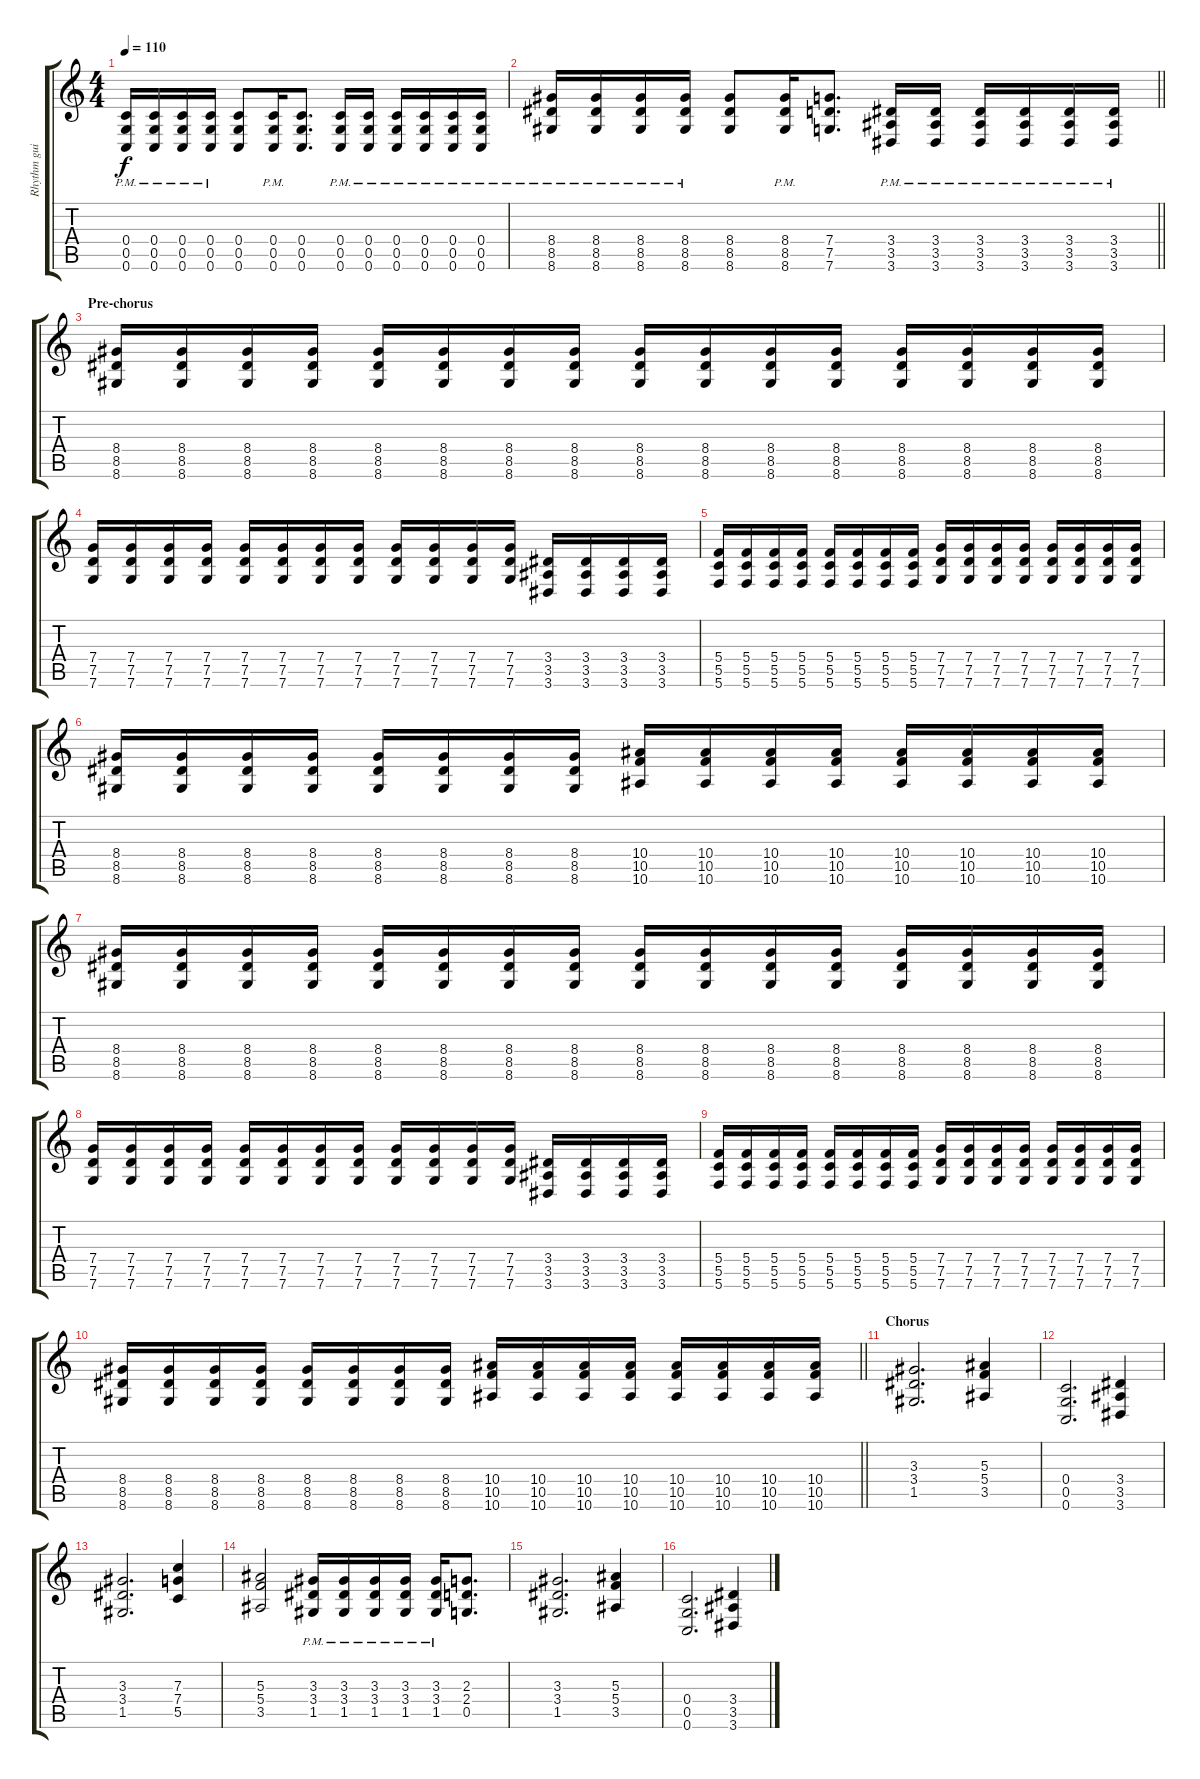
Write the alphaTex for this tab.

\track ("Rhythm guitar" "Rhythm gui") {instrument distortionguitar}
\staff {score tabs}
\tuning (D4 A3 F3 C3 G2 C2) {hide}
\ts (4 4)
\tempo 110
\clef g2
\ks c
(0.4{pm} 0.5{pm} 0.6{pm}).16{dy f} (0.4{pm} 0.5{pm} 0.6{pm}).16 (0.4{pm} 0.5{pm} 0.6{pm}).16 (0.4{pm} 0.5{pm} 0.6{pm}).16 (0.4 0.5 0.6).8 (0.4{pm} 0.5{pm} 0.6{pm}).16 (0.4 0.5 0.6).8{d} (0.4{pm} 0.5{pm} 0.6{pm}).16 (0.4{pm} 0.5{pm} 0.6{pm}).16 (0.4{pm} 0.5{pm} 0.6{pm}).16 (0.4{pm} 0.5{pm} 0.6{pm}).16 (0.4{pm} 0.5{pm} 0.6{pm}).16 (0.4{pm} 0.5{pm} 0.6{pm}).16 |
\barLineRight lightlight
(8.4{pm} 8.5{pm} 8.6{pm}).16 (8.4{pm} 8.5{pm} 8.6{pm}).16 (8.4{pm} 8.5{pm} 8.6{pm}).16 (8.4{pm} 8.5{pm} 8.6{pm}).16 (8.4 8.5 8.6).8 (8.4{pm} 8.5{pm} 8.6{pm}).16 (7.4 7.5 7.6).8{d} (3.4{pm} 3.5{pm} 3.6{pm}).16 (3.4{pm} 3.5{pm} 3.6{pm}).16 (3.4{pm} 3.5{pm} 3.6{pm}).16 (3.4{pm} 3.5{pm} 3.6{pm}).16 (3.4{pm} 3.5{pm} 3.6{pm}).16 (3.4{pm} 3.5{pm} 3.6{pm}).16 |
\section ("" "Pre-chorus")
(8.4 8.5 8.6).16 (8.4 8.5 8.6).16 (8.4 8.5 8.6).16 (8.4 8.5 8.6).16 (8.4 8.5 8.6).16 (8.4 8.5 8.6).16 (8.4 8.5 8.6).16 (8.4 8.5 8.6).16 (8.4 8.5 8.6).16 (8.4 8.5 8.6).16 (8.4 8.5 8.6).16 (8.4 8.5 8.6).16 (8.4 8.5 8.6).16 (8.4 8.5 8.6).16 (8.4 8.5 8.6).16 (8.4 8.5 8.6).16 |
(7.4 7.5 7.6).16 (7.4 7.5 7.6).16 (7.4 7.5 7.6).16 (7.4 7.5 7.6).16 (7.4 7.5 7.6).16 (7.4 7.5 7.6).16 (7.4 7.5 7.6).16 (7.4 7.5 7.6).16 (7.4 7.5 7.6).16 (7.4 7.5 7.6).16 (7.4 7.5 7.6).16 (7.4 7.5 7.6).16 (3.4 3.5 3.6).16 (3.4 3.5 3.6).16 (3.4 3.5 3.6).16 (3.4 3.5 3.6).16 |
(5.4 5.5 5.6).16 (5.4 5.5 5.6).16 (5.4 5.5 5.6).16 (5.4 5.5 5.6).16 (5.4 5.5 5.6).16 (5.4 5.5 5.6).16 (5.4 5.5 5.6).16 (5.4 5.5 5.6).16 (7.4 7.5 7.6).16 (7.4 7.5 7.6).16 (7.4 7.5 7.6).16 (7.4 7.5 7.6).16 (7.4 7.5 7.6).16 (7.4 7.5 7.6).16 (7.4 7.5 7.6).16 (7.4 7.5 7.6).16 |
(8.4 8.5 8.6).16 (8.4 8.5 8.6).16 (8.4 8.5 8.6).16 (8.4 8.5 8.6).16 (8.4 8.5 8.6).16 (8.4 8.5 8.6).16 (8.4 8.5 8.6).16 (8.4 8.5 8.6).16 (10.4 10.5 10.6).16 (10.4 10.5 10.6).16 (10.4 10.5 10.6).16 (10.4 10.5 10.6).16 (10.4 10.5 10.6).16 (10.4 10.5 10.6).16 (10.4 10.5 10.6).16 (10.4 10.5 10.6).16 |
(8.4 8.5 8.6).16 (8.4 8.5 8.6).16 (8.4 8.5 8.6).16 (8.4 8.5 8.6).16 (8.4 8.5 8.6).16 (8.4 8.5 8.6).16 (8.4 8.5 8.6).16 (8.4 8.5 8.6).16 (8.4 8.5 8.6).16 (8.4 8.5 8.6).16 (8.4 8.5 8.6).16 (8.4 8.5 8.6).16 (8.4 8.5 8.6).16 (8.4 8.5 8.6).16 (8.4 8.5 8.6).16 (8.4 8.5 8.6).16 |
(7.4 7.5 7.6).16 (7.4 7.5 7.6).16 (7.4 7.5 7.6).16 (7.4 7.5 7.6).16 (7.4 7.5 7.6).16 (7.4 7.5 7.6).16 (7.4 7.5 7.6).16 (7.4 7.5 7.6).16 (7.4 7.5 7.6).16 (7.4 7.5 7.6).16 (7.4 7.5 7.6).16 (7.4 7.5 7.6).16 (3.4 3.5 3.6).16 (3.4 3.5 3.6).16 (3.4 3.5 3.6).16 (3.4 3.5 3.6).16 |
(5.4 5.5 5.6).16 (5.4 5.5 5.6).16 (5.4 5.5 5.6).16 (5.4 5.5 5.6).16 (5.4 5.5 5.6).16 (5.4 5.5 5.6).16 (5.4 5.5 5.6).16 (5.4 5.5 5.6).16 (7.4 7.5 7.6).16 (7.4 7.5 7.6).16 (7.4 7.5 7.6).16 (7.4 7.5 7.6).16 (7.4 7.5 7.6).16 (7.4 7.5 7.6).16 (7.4 7.5 7.6).16 (7.4 7.5 7.6).16 |
\barLineRight lightlight
(8.4 8.5 8.6).16 (8.4 8.5 8.6).16 (8.4 8.5 8.6).16 (8.4 8.5 8.6).16 (8.4 8.5 8.6).16 (8.4 8.5 8.6).16 (8.4 8.5 8.6).16 (8.4 8.5 8.6).16 (10.4 10.5 10.6).16 (10.4 10.5 10.6).16 (10.4 10.5 10.6).16 (10.4 10.5 10.6).16 (10.4 10.5 10.6).16 (10.4 10.5 10.6).16 (10.4 10.5 10.6).16 (10.4 10.5 10.6).16 |
\section ("" "Chorus")
(3.3 3.4 1.5).2{d} (5.3 5.4 3.5).4 |
(0.4 0.5 0.6).2{d} (3.4 3.5 3.6).4 |
(3.3 3.4 1.5).2{d} (7.3 7.4 5.5).4 |
(5.3 5.4 3.5).2 (3.3{pm} 3.4{pm} 1.5{pm}).16 (3.3{pm} 3.4{pm} 1.5{pm}).16 (3.3{pm} 3.4{pm} 1.5{pm}).16 (3.3{pm} 3.4{pm} 1.5{pm}).16 (3.3{pm} 3.4{pm} 1.5{pm}).16 (2.3 2.4 0.5).8{d} |
(3.3 3.4 1.5).2{d} (5.3 5.4 3.5).4 |
(0.4 0.5 0.6).2{d} (3.4 3.5 3.6).4
